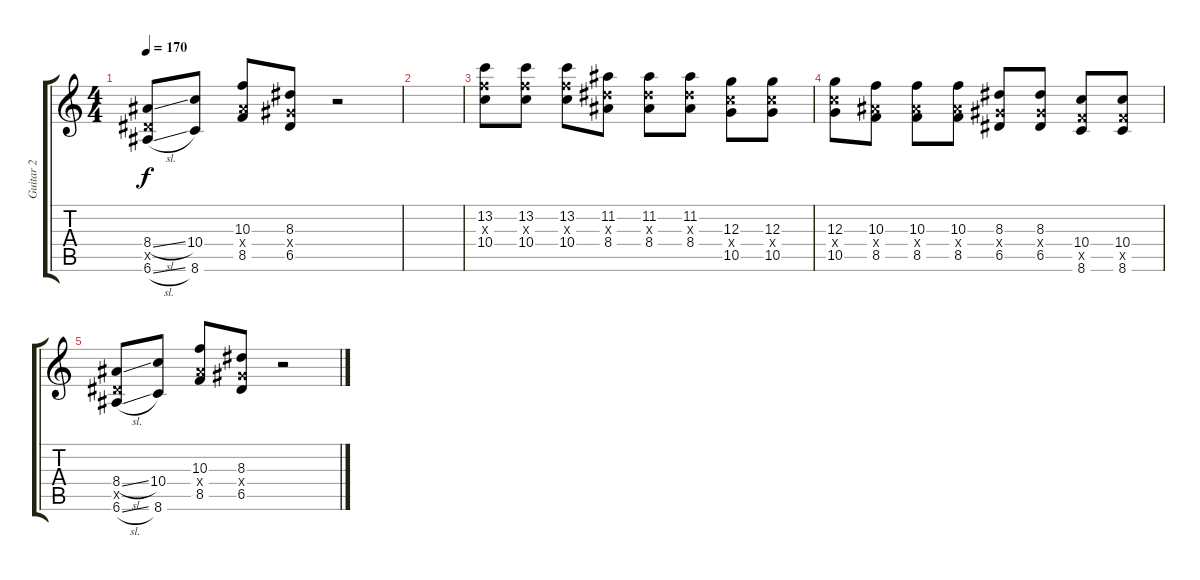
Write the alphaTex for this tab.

\track ("Guitar 2" "Guitar 2") {instrument overdrivenguitar}
\staff {score tabs}
\tuning (E4 B3 G3 D3 A2 E2) {hide}
\ts (4 4)
\tempo 170
\clef g2
\ks c
(8.4{sl} 6.5{x} 6.6{sl}).8{dy f} (10.4 8.6).8 (10.3 8.4{x} 8.5).8 (8.3 6.4{x} 6.5).8 r.2 |
|
(13.2 10.3{x} 10.4).8 (13.2 10.3{x} 10.4).8 (13.2 10.3{x} 10.4).8 (11.2 8.3{x} 8.4).8 (11.2 8.3{x} 8.4).8 (11.2 8.3{x} 8.4).8 (12.3 10.4{x} 10.5).8 (12.3 10.4{x} 10.5).8 |
(12.3 10.4{x} 10.5).8 (10.3 8.4{x} 8.5).8 (10.3 8.4{x} 8.5).8 (10.3 8.4{x} 8.5).8 (8.3 6.4{x} 6.5).8 (8.3 6.4{x} 6.5).8 (10.4 8.5{x} 8.6).8 (10.4 8.5{x} 8.6).8 |
(8.4{sl} 6.5{x} 6.6{sl}).8 (10.4 8.6).8 (10.3 8.4{x} 8.5).8 (8.3 6.4{x} 6.5).8 r.2
